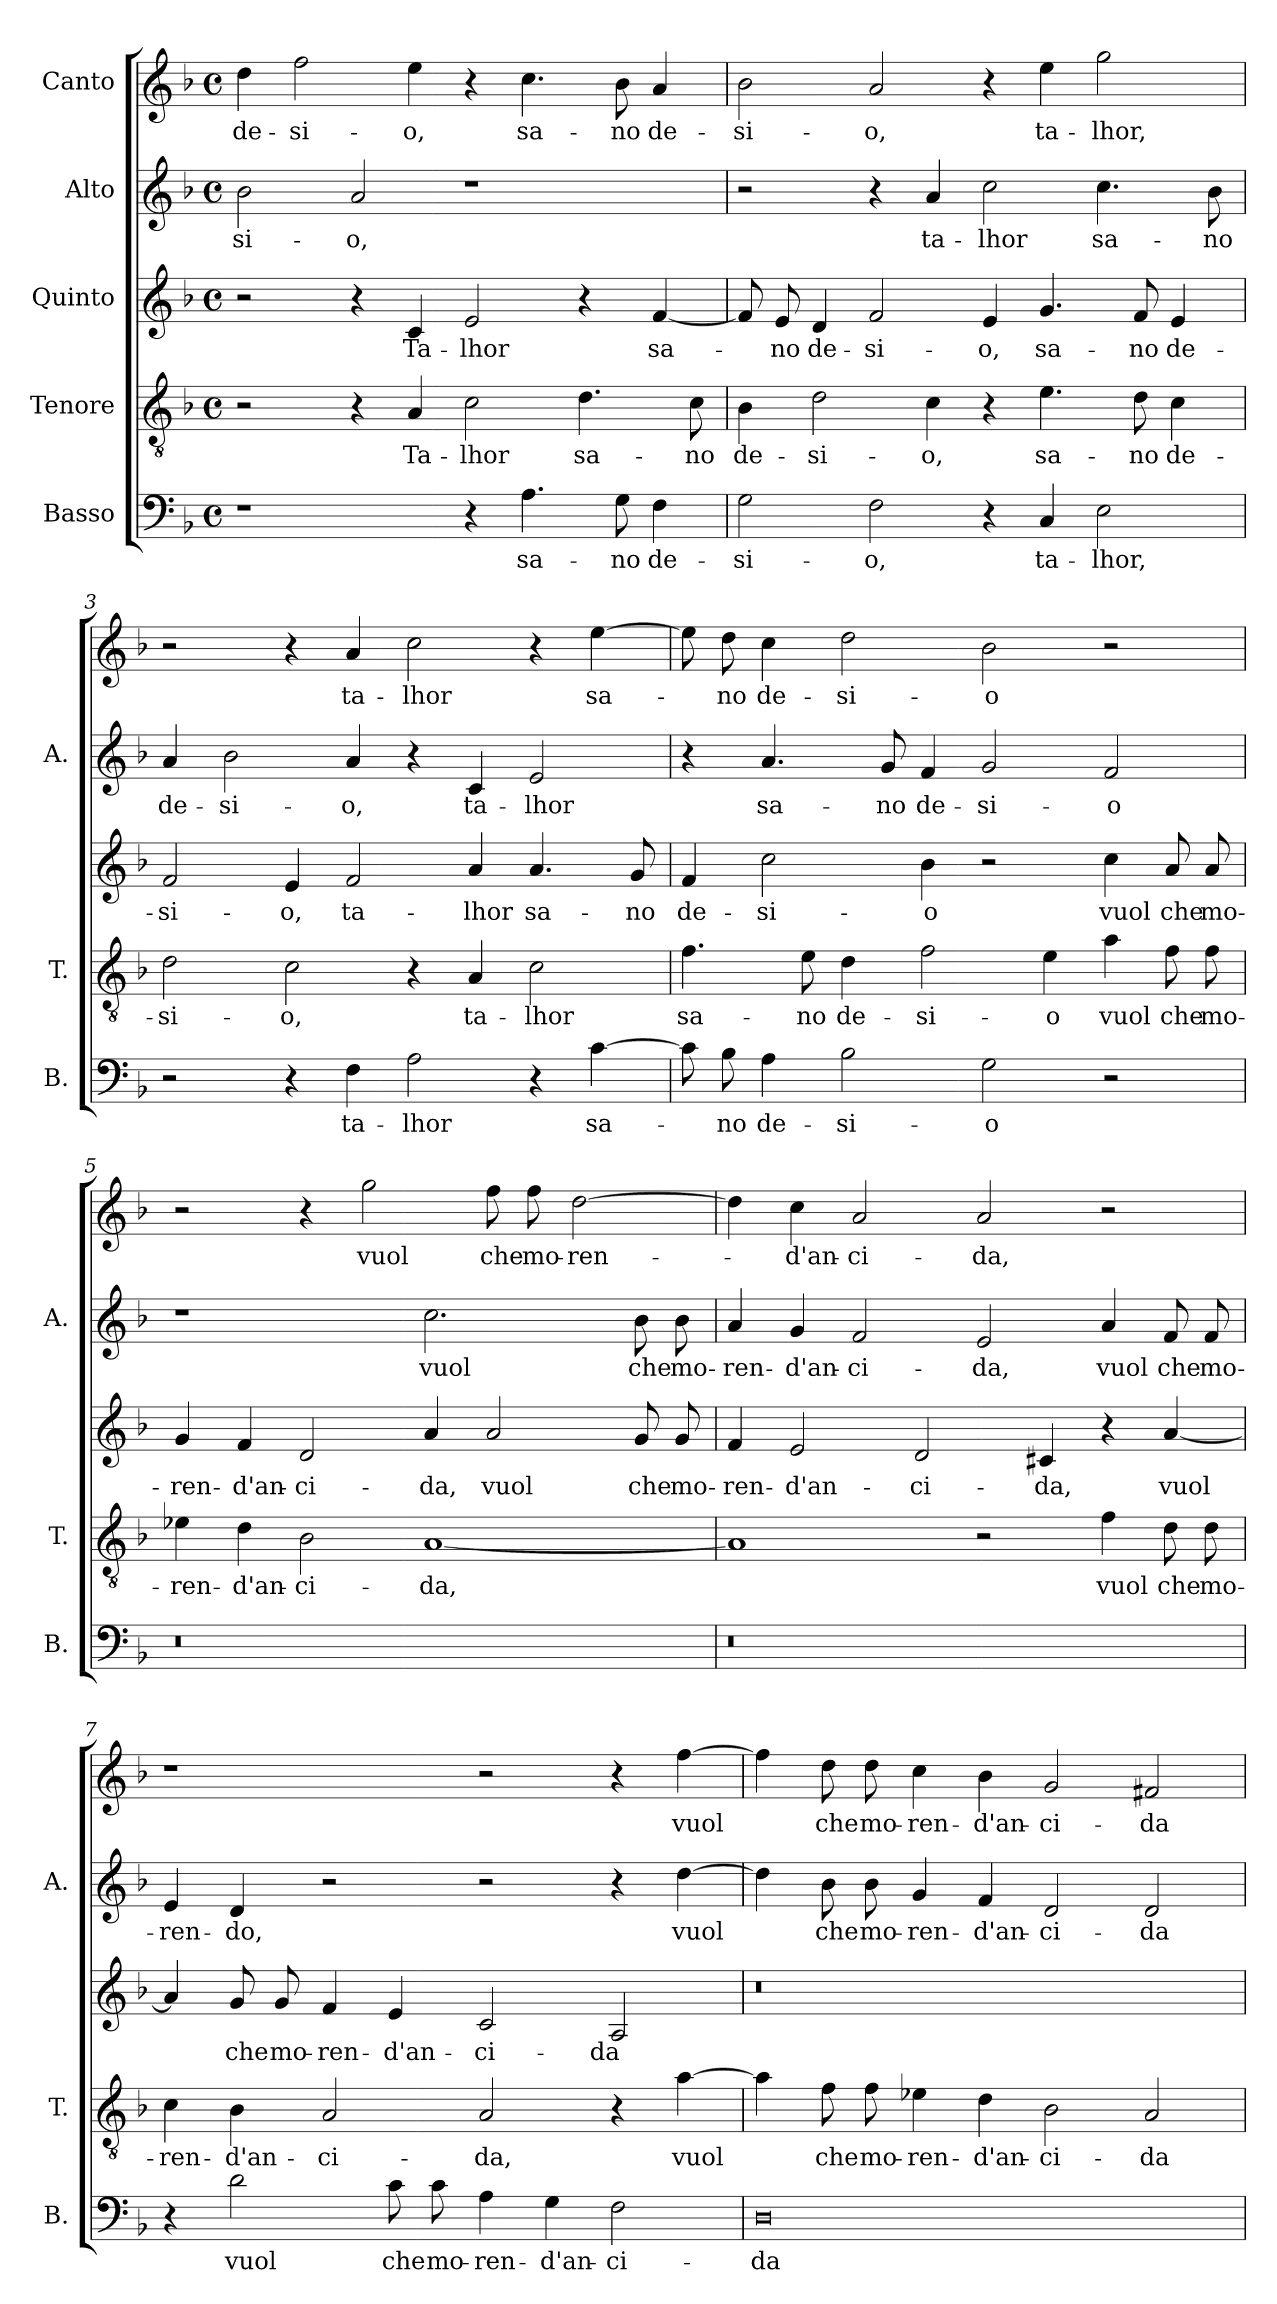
**kern	**text	**kern	**text	**kern	**text	**kern	**text	**kern	**text
*part5	*part5	*part4	*part4	*part3	*part3	*part2	*part2	*part1	*part1
*staff5	*staff5	*staff4	*staff4	*staff3	*staff3	*staff2	*staff2	*staff1	*staff1
*I"Basso	*	*I"Tenore	*	*I"Quinto	*	*I"Alto	*	*I"Canto	*
*I'B.	*	*I'T.	*	*	*	*I'A.	*	*	*
*clefF4	*	*clefGv2	*	*clefG2	*	*clefG2	*	*clefG2	*
*k[b-]	*	*k[b-]	*	*k[b-]	*	*k[b-]	*	*k[b-]	*
*F:	*	*F:	*	*F:	*	*F:	*	*F:	*
*M4/4	*	*M4/4	*	*M4/4	*	*M4/4	*	*M4/4	*
*met(c)	*	*met(c)	*	*met(c)	*	*met(c)	*	*met(c)	*
=1	=1	=1	=1	=1	=1	=1	=1	=1	=1
1r	.	2r	.	2r	.	2b-\	-si-	4dd\	de-
.	.	.	.	.	.	.	.	2ff\	-si-
.	.	4r	.	4r	.	2a/	-o,	.	.
.	.	4A/	Ta-	4c/	Ta-	.	.	4ee\	-o,
4r	.	2c\	-lhor	2e/	-lhor	1r	.	4r	.
4.A\	sa-	.	.	.	.	.	.	4.cc\	sa-
.	.	4.d\	sa-	4r	.	.	.	.	.
8G\	-no	.	.	.	.	.	.	8b-\	-no
4F\	de-	.	.	[4f/	sa-	.	.	4a/	de-
.	.	8c\	-no	.	.	.	.	.	.
=2	=2	=2	=2	=2	=2	=2	=2	=2	=2
2G\	-si-	4B-\	de-	8f/]	.	2r	.	2b-\	-si-
.	.	.	.	8e/	-no	.	.	.	.
.	.	2d\	-si-	4d/	de-	.	.	.	.
2F\	-o,	.	.	2f/	-si-	4r	.	2a/	-o,
.	.	4c\	-o,	.	.	4a/	ta-	.	.
4r	.	4r	.	4e/	-o,	2cc\	-lhor	4r	.
4C/	ta-	4.e\	sa-	4.g/	sa-	.	.	4ee\	ta-
2E\	-lhor,	.	.	.	.	4.cc\	sa-	2gg\	-lhor,
.	.	8d\	-no	8f/	-no	.	.	.	.
.	.	4c\	de-	4e/	de-	.	.	.	.
.	.	.	.	.	.	8b-\	-no	.	.
=3	=3	=3	=3	=3	=3	=3	=3	=3	=3
2r	.	2d\	-si-	2f/	-si-	4a/	de-	2r	.
.	.	.	.	.	.	2b-\	-si-	.	.
4r	.	2c\	-o,	4e/	-o,	.	.	4r	.
4F\	ta-	.	.	2f/	ta-	4a/	-o,	4a/	ta-
2A\	-lhor	4r	.	.	.	4r	.	2cc\	-lhor
.	.	4A/	ta-	4a/	-lhor	4c/	ta-	.	.
4r	.	2c\	-lhor	4.a/	sa-	2e/	-lhor	4r	.
[4c\	sa-	.	.	.	.	.	.	[4ee\	sa-
.	.	.	.	8g/	-no	.	.	.	.
=4	=4	=4	=4	=4	=4	=4	=4	=4	=4
8c\]	.	4.f\	sa-	4f/	de-	4r	.	8ee\]	.
8B-\	-no	.	.	.	.	.	.	8dd\	-no
4A\	de-	.	.	2cc\	-si-	4.a/	sa-	4cc\	de-
.	.	8e\	-no	.	.	.	.	.	.
2B-\	-si-	4d\	de-	.	.	.	.	2dd\	-si-
.	.	.	.	.	.	8g/	-no	.	.
.	.	2f\	-si-	4b-\	-o	4f/	de-	.	.
2G\	-o	.	.	2r	.	2g/	-si-	2b-\	-o
.	.	4e\	-o	.	.	.	.	.	.
2r	.	4a\	vuol	4cc\	vuol	2f/	-o	2r	.
.	.	8f\	che	8a/	che	.	.	.	.
.	.	8f\	mo-	8a/	mo-	.	.	.	.
=5	=5	=5	=5	=5	=5	=5	=5	=5	=5
!LO:N:vis=0	!	!	!	!	!	!	!	!	!
1r	.	4e-X\	-ren-	4g/	-ren-	1r	.	2r	.
.	.	4d\	-d'an-	4f/	-d'an-	.	.	.	.
.	.	2B-\	-ci-	2d/	-ci-	.	.	4r	.
.	.	.	.	.	.	.	.	2gg\	vuol
1ryy	.	[1A/	-da,	4a/	-da,	2.cc\	vuol	.	.
.	.	.	.	2a/	vuol	.	.	8ff\	che
.	.	.	.	.	.	.	.	8ff\	mo-
.	.	.	.	.	.	.	.	[2dd\	-ren-
.	.	.	.	8g/	che	8b-\	che	.	.
.	.	.	.	8g/	mo-	8b-\	mo-	.	.
=6	=6	=6	=6	=6	=6	=6	=6	=6	=6
!LO:N:vis=0	!	!	!	!	!	!	!	!	!
1r	.	1A/]	.	4f/	-ren-	4a/	-ren-	4dd\]	.
.	.	.	.	2e/	-d'an-	4g/	-d'an-	4cc\	-d'an-
.	.	.	.	.	.	2f/	-ci-	2a/	-ci-
.	.	.	.	2d/	-ci-	.	.	.	.
1ryy	.	2r	.	.	.	2e/	-da,	2a/	-da,
.	.	.	.	4c#X/	-da,	.	.	.	.
.	.	4f\	vuol	4r	.	4a/	vuol	2r	.
.	.	8d\	che	[4a/	vuol	8f/	che	.	.
.	.	8d\	mo-	.	.	8f/	mo-	.	.
=7	=7	=7	=7	=7	=7	=7	=7	=7	=7
4r	.	4c\	-ren-	4a/]	.	4e/	-ren-	1r	.
2d\	vuol	4B-\	-d'an-	8g/	che	4d/	-do,	.	.
.	.	.	.	8g/	mo-	.	.	.	.
.	.	2A/	-ci-	4f/	-ren-	2r	.	.	.
8c\	che	.	.	4e/	-d'an-	.	.	.	.
8c\	mo-	.	.	.	.	.	.	.	.
4A\	-ren-	2A/	-da,	2c/	-ci-	2r	.	2r	.
4G\	-d'an-	.	.	.	.	.	.	.	.
2F\	-ci-	4r	.	2A/	-da	4r	.	4r	.
.	.	[4a\	vuol	.	.	[4dd\	vuol	[4ff\	vuol
=8	=8	=8	=8	=8	=8	=8	=8	=8	=8
!	!	!	!	!LO:N:vis=0	!	!	!	!	!
0D\	-da	4a\]	.	1r	.	4dd\]	.	4ff\]	.
.	.	8f\	che	.	.	8b-\	che	8dd\	che
.	.	8f\	mo-	.	.	8b-\	mo-	8dd\	mo-
.	.	4e-X\	-ren-	.	.	4g/	-ren-	4cc\	-ren-
.	.	4d\	-d'an-	.	.	4f/	-d'an-	4b-\	-d'an-
.	.	2B-\	-ci-	1ryy	.	2d/	-ci-	2g/	-ci-
.	.	2A/	-da	.	.	2d/	-da	2f#X/	-da
=	=	=	=	=	=	=	=	=	=
*-	*-	*-	*-	*-	*-	*-	*-	*-	*-
